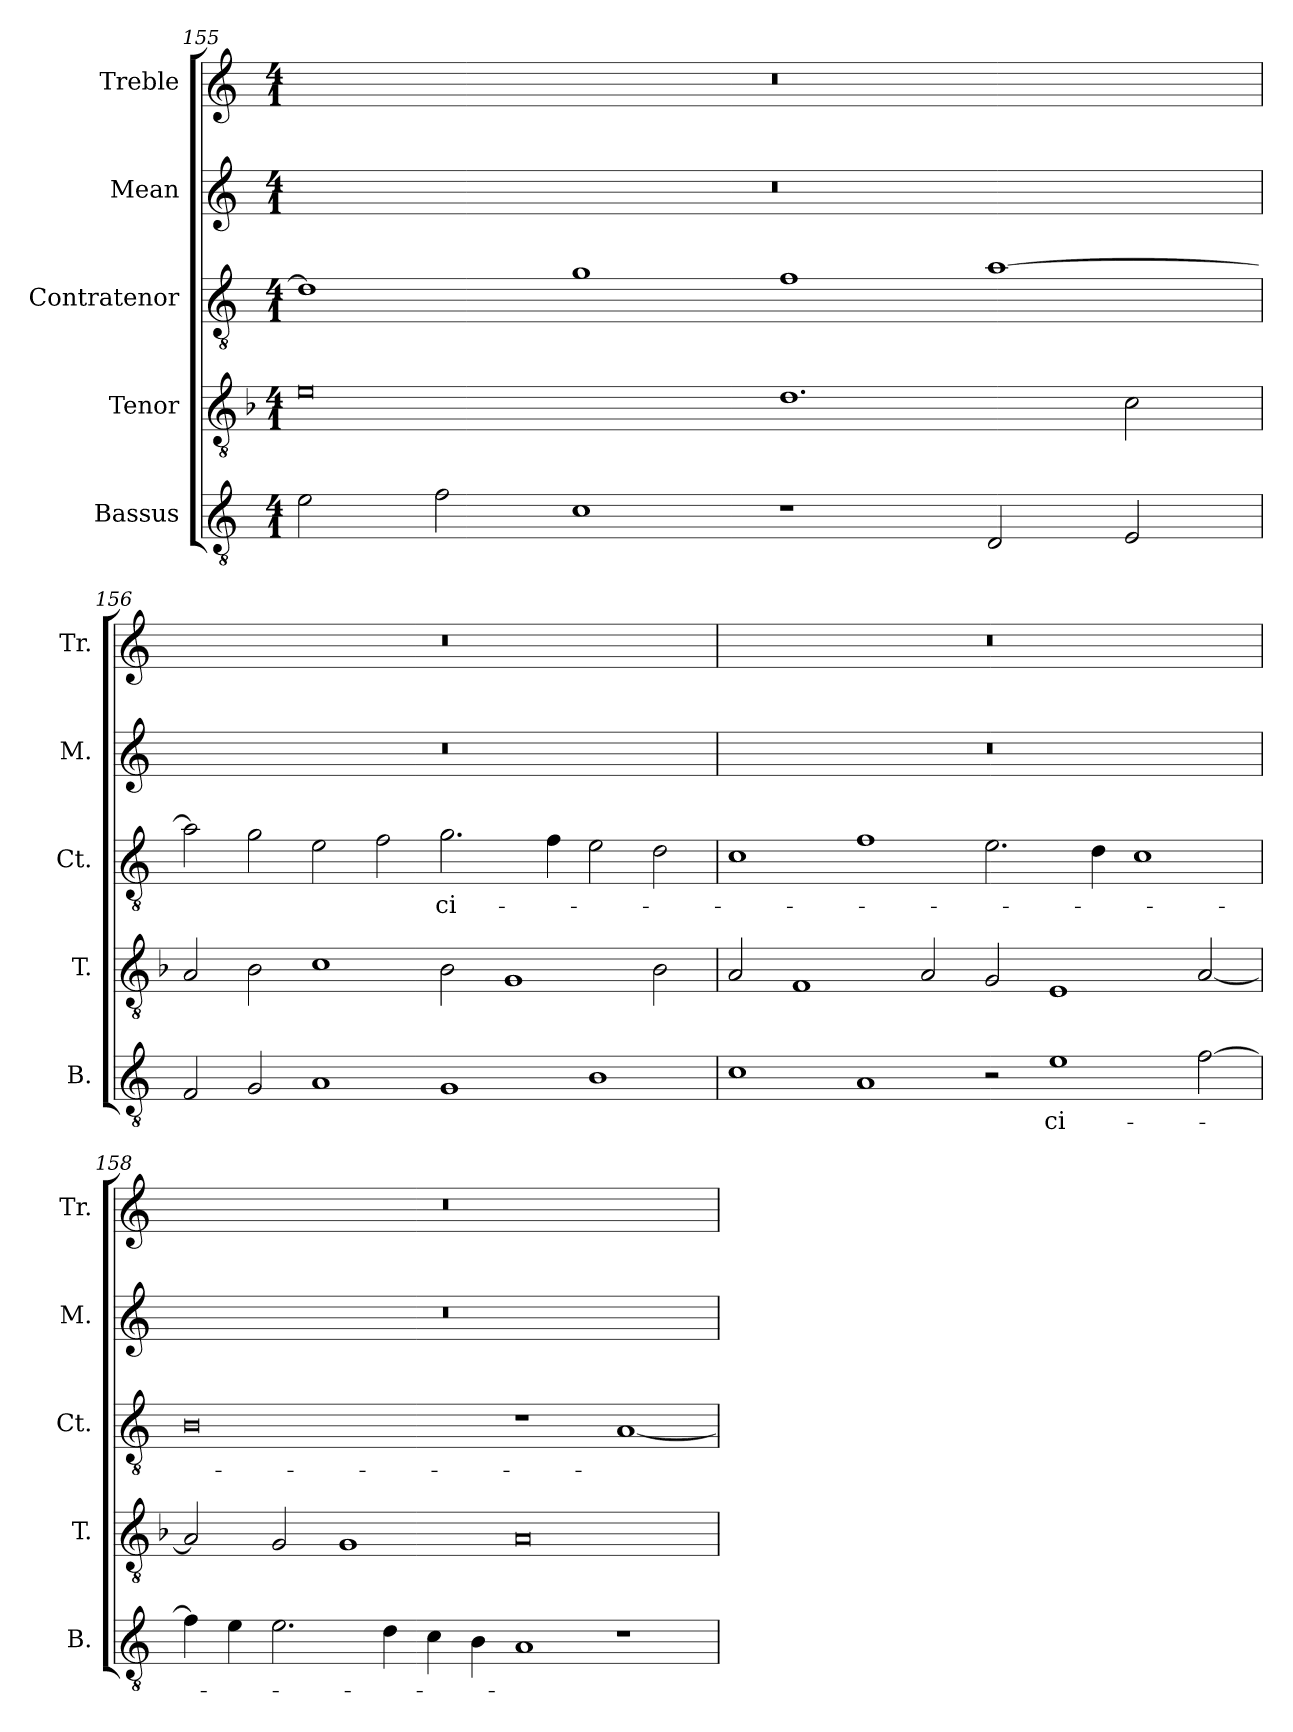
**kern	**text	**kern	**kern	**text	**kern	**kern
*part5	*part5	*part4	*part3	*part3	*part2	*part1
*staff5	*staff5	*staff4	*staff3	*staff3	*staff2	*staff1
*I"Bassus	*	*I"Tenor	*I"Contratenor	*	*I"Mean	*I"Treble
*I'B.	*	*I'T.	*I'Ct.	*	*I'M.	*I'Tr.
*clefGv2	*	*clefGv2	*clefGv2	*	*clefG2	*clefG2
*ITrd7c12	*	*ITrd7c12	*ITrd7c12	*	*	*
*k[]	*	*k[b-]	*k[]	*	*k[]	*k[]
*	*	*F:	*	*	*C:	*C:
*M4/1	*	*M4/1	*M4/1	*	*M4/1	*M4/1
=155	=155	=155	=155	=155	=155	=155
!	!	!	!	!	!LO:N:vis=1	!LO:N:vis=1
2Ei\	.	0Ei	1Di]	.	00r	00r
2Fi\	.	.	.	.	.	.
1Ci	.	.	1Gi	.	.	.
1r	.	1.Di	1Fi	.	.	.
2DDi/	.	.	[>1Ai	.	.	.
2EEi/	.	2Ci\	.	.	.	.
!!LO:LB:g=z
=156`	=156`	=156`	=156`	=156`	=156`	=156`
!	!	!	!	!	!LO:N:vis=1	!LO:N:vis=1
2FFi/	.	2AAi/	2Ai\]	.	00r	00r
2GGi/	.	2BB-i\	2Gi\	.	.	.
1AAi	.	1Ci	2Ei\	.	.	.
.	.	.	2Fi\	.	.	.
!	!	!	!	!LO:LY:b:color=#000000	!	!
1GGi	.	2BB-i\	2.Gi\	-ci-	.	.
.	.	1GGi	.	.	.	.
.	.	.	4Fi\	.	.	.
1BBi	.	.	2Ei\	.	.	.
.	.	2BB-i\	2Di\	.	.	.
=157`	=157`	=157`	=157`	=157`	=157`	=157`
!	!	!	!	!	!LO:N:vis=1	!LO:N:vis=1
1Ci	.	2AAi/	1Ci	.	00r	00r
.	.	1FFi	.	.	.	.
1AAi	.	.	1Fi	.	.	.
.	.	2AAi/	.	.	.	.
2r	.	2GGi/	2.Ei\	.	.	.
!	!LO:LY:b:color=#000000	!	!	!	!	!
1Ei	-ci-	1EEi	.	.	.	.
.	.	.	4Di\	.	.	.
.	.	.	1Ci	.	.	.
[>2Fi\	.	[<2AAi/	.	.	.	.
=158`	=158`	=158`	=158`	=158`	=158`	=158`
!	!	!	!	!	!LO:N:vis=1	!LO:N:vis=1
4Fi\]	.	2AAi/]	0BBi	.	00r	00r
4Ei\	.	.	.	.	.	.
2.Ei\	.	2GGi/	.	.	.	.
.	.	1GGi	.	.	.	.
4Di\	.	.	.	.	.	.
4Ci\	.	.	.	.	.	.
4BBi\	.	.	.	.	.	.
1AAi	.	0AAi	1r	.	.	.
1r	.	.	[<1AAi	.	.	.
=`	=`	=`	=`	=`	=`	=`
*-	*-	*-	*-	*-	*-	*-
